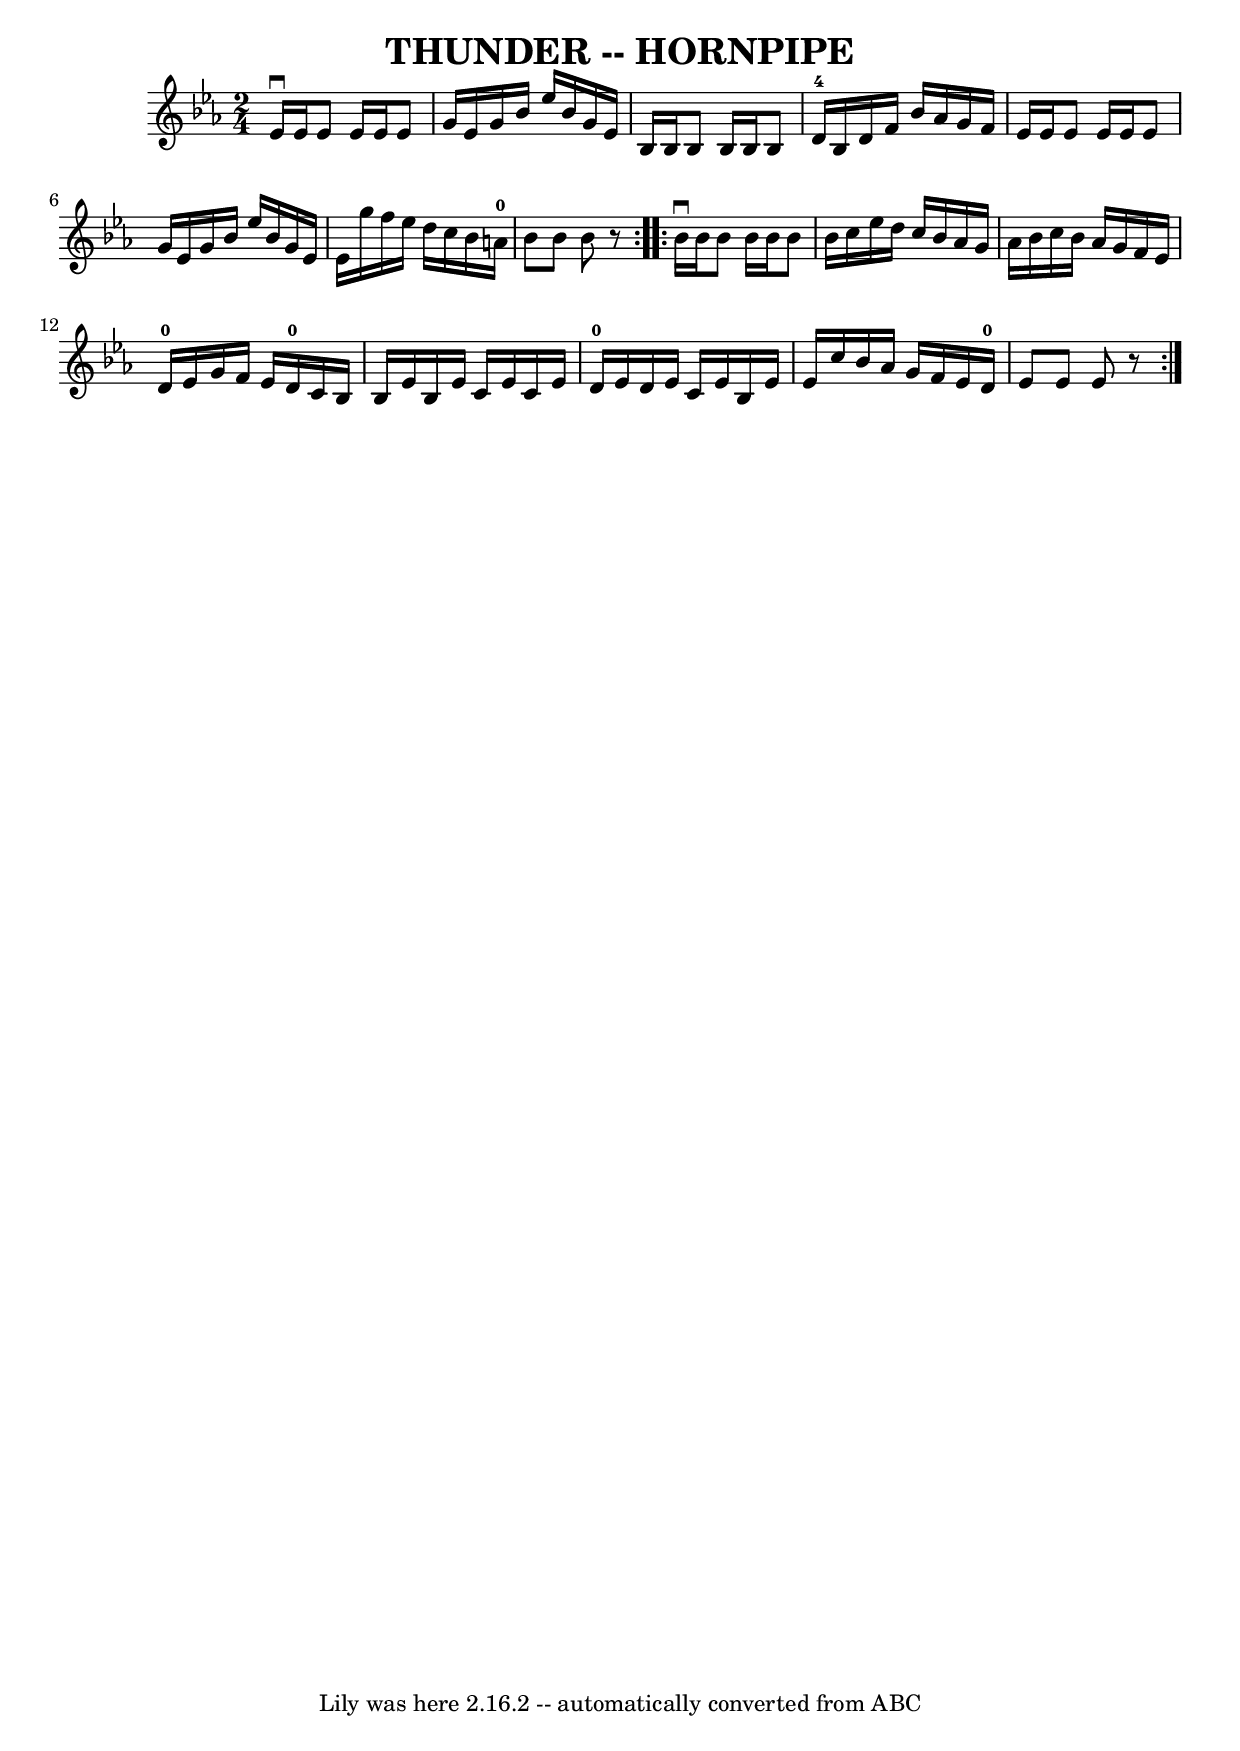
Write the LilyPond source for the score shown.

\version "2.7.40"
\include "Mammoth.ily"
\header {
	%% book = "Ryan's Mammoth Collection of Fiddle Tunes"
	crossRefNumber = "1"
	footnotes = ""
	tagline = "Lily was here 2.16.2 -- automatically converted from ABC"
	title = "THUNDER -- HORNPIPE"
}
voicedefault =  {
\set Score.defaultBarType = "empty"

\repeat volta 2 {
\time 2/4 \key ees \major ees'16^\downbow ees'16 ees'8 ees'16    
ees'16 ees'8    |
 g'16 ees'16 g'16 bes'16 ees''16    
bes'16 g'16 ees'16    |
 bes16 bes16 bes8 bes16 bes16 
 bes8    |
 d'16-4 bes16 d'16 f'16 bes'16 aes'16   
 g'16 f'16    |
     |
 ees'16 ees'16 ees'8 ees'16    
ees'16 ees'8    |
 g'16 ees'16 g'16 bes'16 ees''16    
bes'16 g'16 ees'16    |
 ees'16 g''16 f''16 ees''16    
d''16 c''16 bes'16 a'16-0   |
 bes'8 bes'8 bes'8    
r8   }     \repeat volta 2 { bes'16^\downbow bes'16 bes'8 bes'16    
bes'16 bes'8    |
 bes'16 c''16 ees''16 d''16 c''16    
bes'16 aes'16 g'16    |
 aes'16 bes'16 c''16 bes'16    
aes'16 g'16 f'16 ees'16    |
 d'16-0 ees'16 g'16    
f'16 ees'16 d'16-0 c'16 bes16    |
     |
 bes16    
ees'16 bes16 ees'16 c'16 ees'16 c'16 ees'16    |
     
d'16-0 ees'16 d'16 ees'16 c'16 ees'16 bes16 ees'16    
|
 ees'16 c''16 bes'16 aes'16 g'16 f'16 ees'16    
d'16-0   |
 ees'8 ees'8 ees'8    r8   }   
}

\score{
    <<

	\context Staff="default"
	{
	    \voicedefault 
	}

    >>
	\layout {
	}
	\midi {}
}
